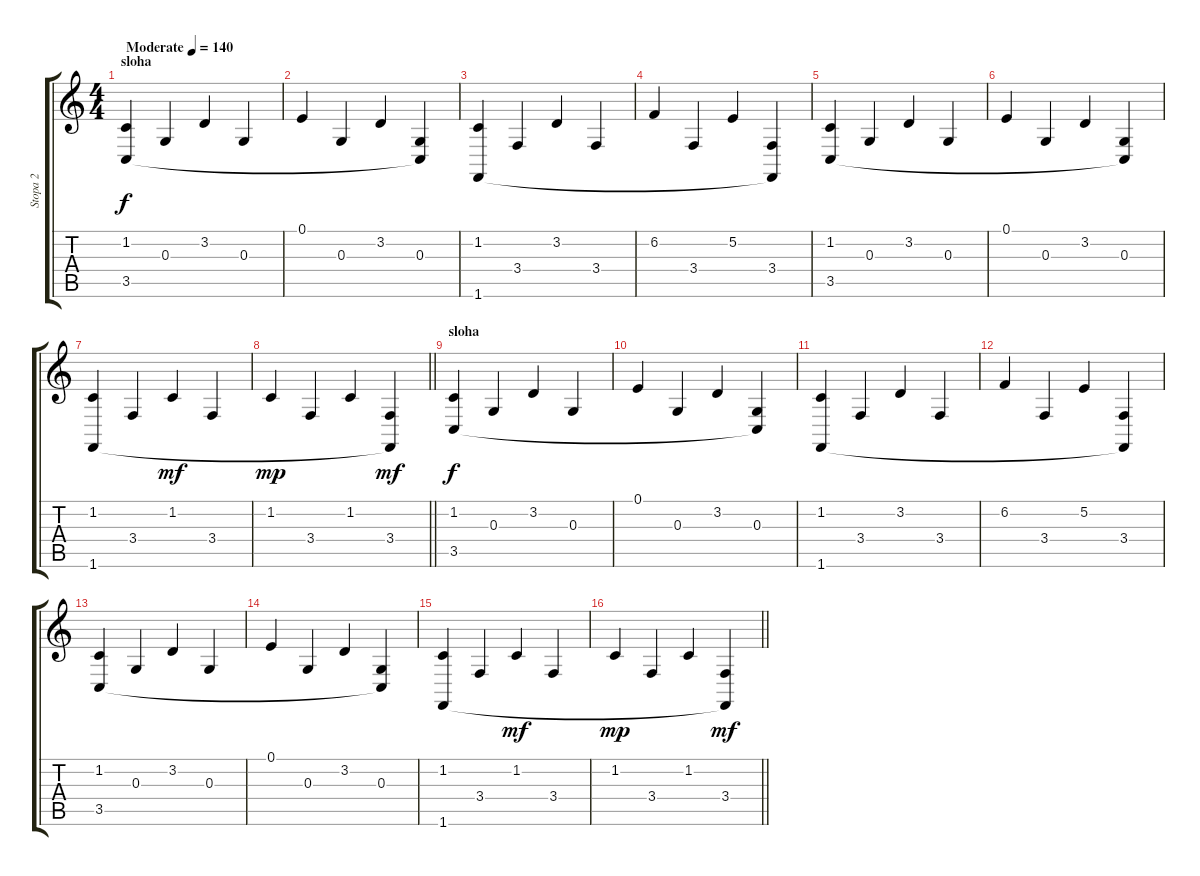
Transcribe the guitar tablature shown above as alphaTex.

\track ("Stopa 2" "Stopa 2") {instrument acousticgrandpiano}
\staff {score tabs}
\tuning (E4 B3 G3 D3 A2 E2) {hide}
\ts (4 4)
\section ("" "sloha")
\tempo (140 "Moderate")
\clef g2
\ks c
(1.2 3.5).4{dy f instrument acousticgrandpiano} 0.3.4 3.2.4 0.3.4 |
0.1.4 0.3.4 3.2.4 (0.3 3.5{t}).4 |
(1.2 1.6).4 3.4.4 3.2.4 3.4.4 |
6.2.4 3.4.4 5.2.4 (3.4 1.6{t}).4 |
(1.2 3.5).4 0.3.4 3.2.4 0.3.4 |
0.1.4 0.3.4 3.2.4 (0.3 3.5{t}).4 |
(1.2 1.6).4 3.4.4 1.2.4{dy mf} 3.4.4 |
\barLineRight lightlight
1.2.4{dy mp} 3.4.4 1.2.4 (3.4 1.6{t}).4{dy mf} |
\section ("" "sloha")
(1.2 3.5).4{dy f} 0.3.4 3.2.4 0.3.4 |
0.1.4 0.3.4 3.2.4 (0.3 3.5{t}).4 |
(1.2 1.6).4 3.4.4 3.2.4 3.4.4 |
6.2.4 3.4.4 5.2.4 (3.4 1.6{t}).4 |
(1.2 3.5).4 0.3.4 3.2.4 0.3.4 |
0.1.4 0.3.4 3.2.4 (0.3 3.5{t}).4 |
(1.2 1.6).4 3.4.4 1.2.4{dy mf} 3.4.4 |
\barLineRight lightlight
1.2.4{dy mp} 3.4.4 1.2.4 (3.4 1.6{t}).4{dy mf}
